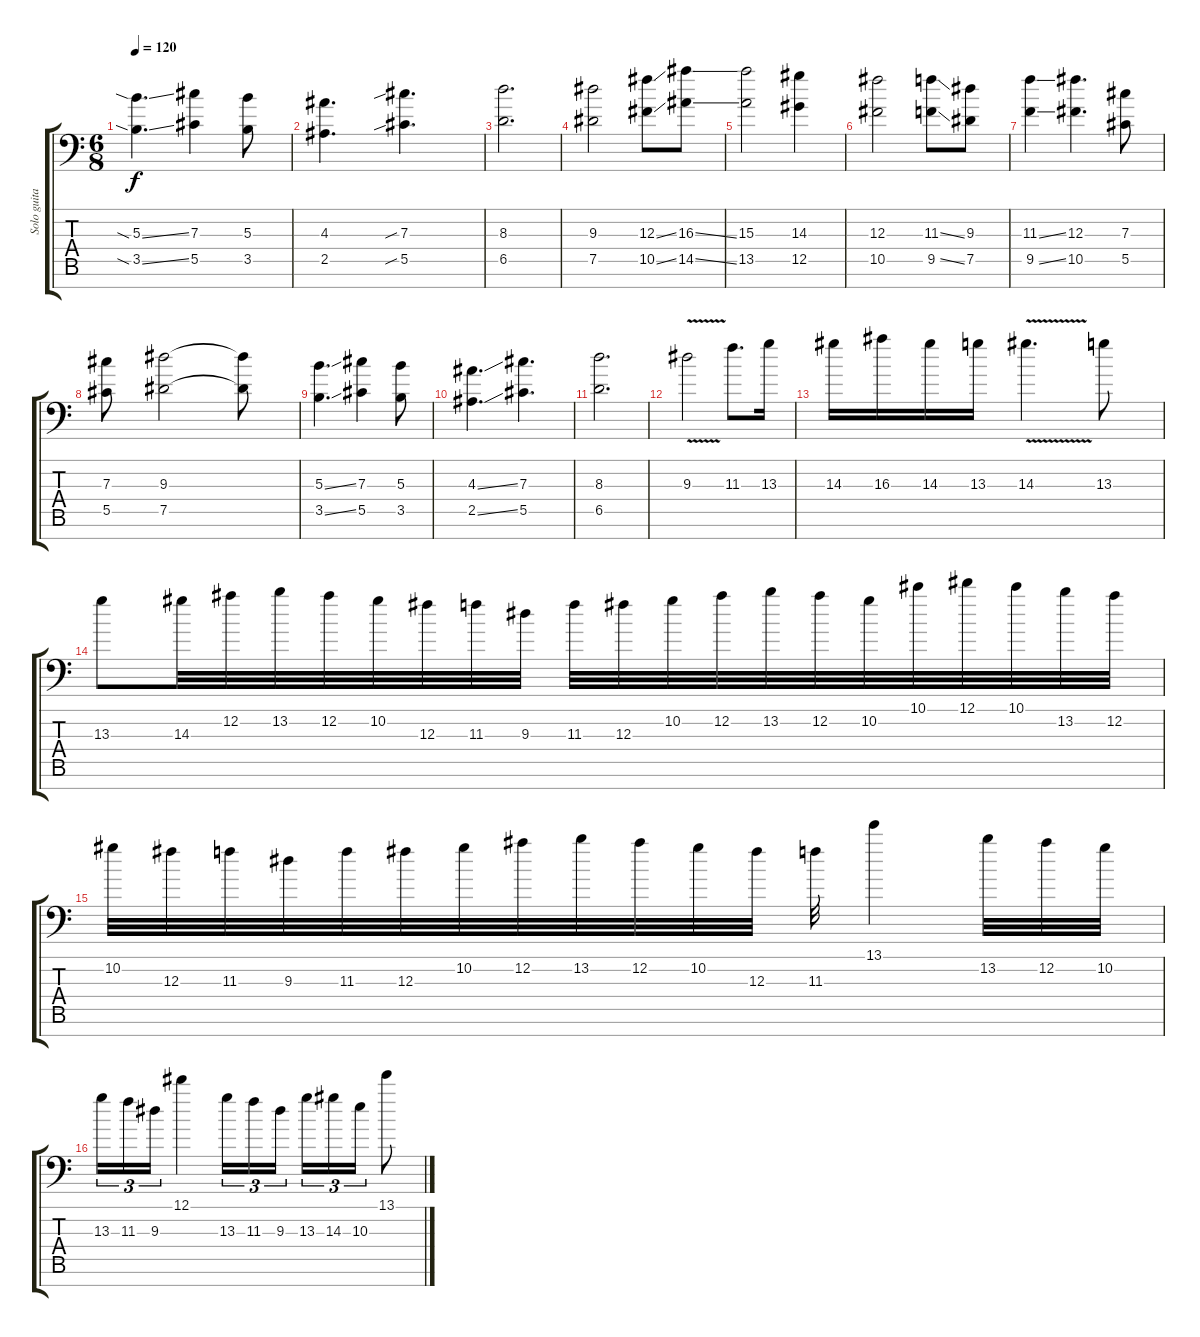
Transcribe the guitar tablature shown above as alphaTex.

\track ("Solo guitar" "Solo guita") {instrument distortionguitar}
\staff {score tabs}
\tuning (Eb4 Bb3 Gb3 Db3 Ab2 Eb2 Bb1) {hide}
\ts (6 8)
\tempo 120
\clef f4
\ks c
(5.3{sia ss} 3.5{sia ss}).4{d dy f} (7.3 5.5).4 (5.3 3.5).8 |
(4.3 2.5).4{d} (7.3{sib} 5.5{sib}).4{d} |
(8.3 6.5).2{d} |
(9.3 7.5).2 (12.3{ss} 10.5{ss}).8 (16.3{ss} 14.5{ss}).8 |
(15.3 13.5).2 (14.3 12.5).4 |
(12.3 10.5).2 (11.3{ss} 9.5{ss}).8 (9.3 7.5).8 |
(11.3{ss} 9.5{ss}).4 (12.3 10.5).4{d} (7.3 5.5).8 |
(7.3 5.5).8 (9.3 7.5).2 (9.3{t} 7.5{t}).8 |
(5.3{ss} 3.5{ss}).4{d} (7.3 5.5).4 (5.3 3.5).8 |
(4.3{ss} 2.5{ss}).4{d} (7.3 5.5).4{d} |
(8.3 6.5).2{d} |
9.3{v}.2 11.3.8{d} 13.3.16 |
14.3.16 16.3.16 14.3.16 13.3.16 14.3{v}.4{d} 13.3.8 |
13.3.8 14.3.32 12.2.32 13.2.32 12.2.32 10.2.32 12.3.32 11.3.32 9.3.32 11.3.32 12.3.32 10.2.32 12.2.32 13.2.32 12.2.32 10.2.32 10.1.32 12.1.32 10.1.32 13.2.32 12.2.32 |
10.2.32 12.3.32 11.3.32 9.3.32 11.3.32 12.3.32 10.2.32 12.2.32 13.2.32 12.2.32 10.2.32 12.3.32 11.3.32 13.1.4 13.2.32 12.2.32 10.2.32 |
13.3.16{tu (3 2)} 11.3.16{tu (3 2)} 9.3.16{tu (3 2)} 12.1.4 13.3.16{tu (3 2)} 11.3.16{tu (3 2)} 9.3.16{tu (3 2) beam splitsecondary} 13.3.16{tu (3 2)} 14.3.16{tu (3 2)} 10.3.16{tu (3 2)} 13.1.8
